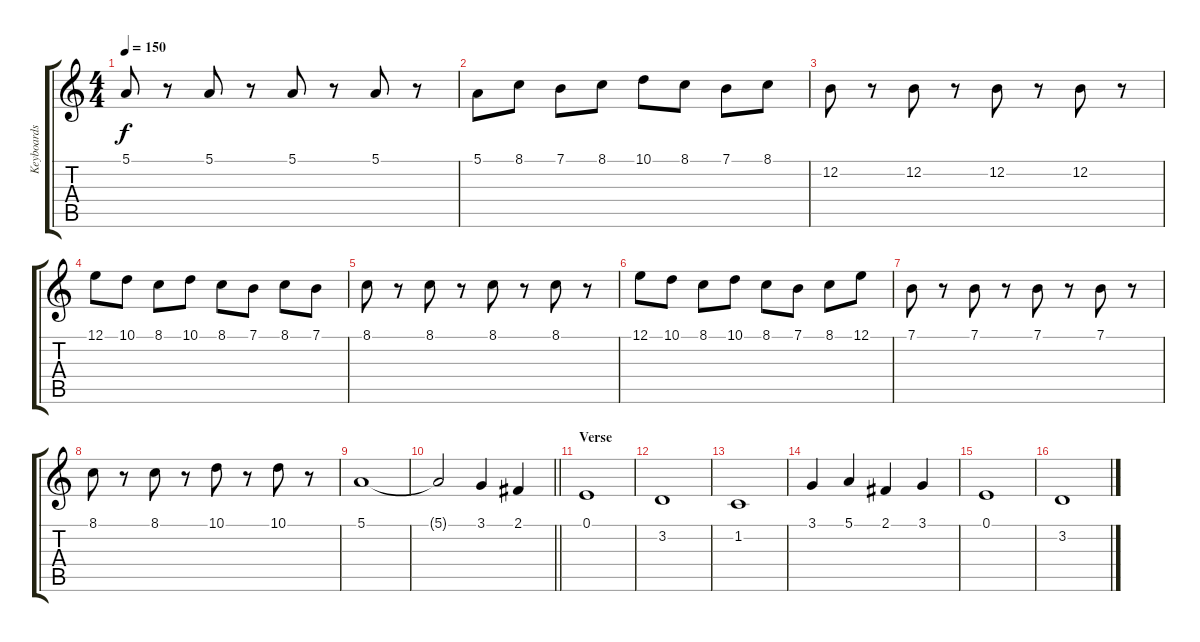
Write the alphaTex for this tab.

\track ("Keyboards" "Keyboards") {instrument stringensemble1}
\staff {score tabs}
\tuning (E4 B3 G3 D3 A2 E2) {hide}
\ts (4 4)
\tempo 150
\clef g2
\ks c
5.1.8{dy f} r.8 5.1.8 r.8 5.1.8 r.8 5.1.8 r.8 |
5.1.8 8.1.8 7.1.8 8.1.8 10.1.8 8.1.8 7.1.8 8.1.8 |
12.2.8 r.8 12.2.8 r.8 12.2.8 r.8 12.2.8 r.8 |
12.1.8 10.1.8 8.1.8 10.1.8 8.1.8 7.1.8 8.1.8 7.1.8 |
8.1.8 r.8 8.1.8 r.8 8.1.8 r.8 8.1.8 r.8 |
12.1.8 10.1.8 8.1.8 10.1.8 8.1.8 7.1.8 8.1.8 12.1.8 |
7.1.8 r.8 7.1.8 r.8 7.1.8 r.8 7.1.8 r.8 |
8.1.8 r.8 8.1.8 r.8 10.1.8 r.8 10.1.8 r.8 |
5.1.1 |
\barLineRight lightlight
5.1{t}.2 3.1.4 2.1.4 |
\section ("" "Verse")
0.1.1 |
3.2.1 |
1.2.1 |
3.1.4 5.1.4 2.1.4 3.1.4 |
0.1.1 |
3.2.1
